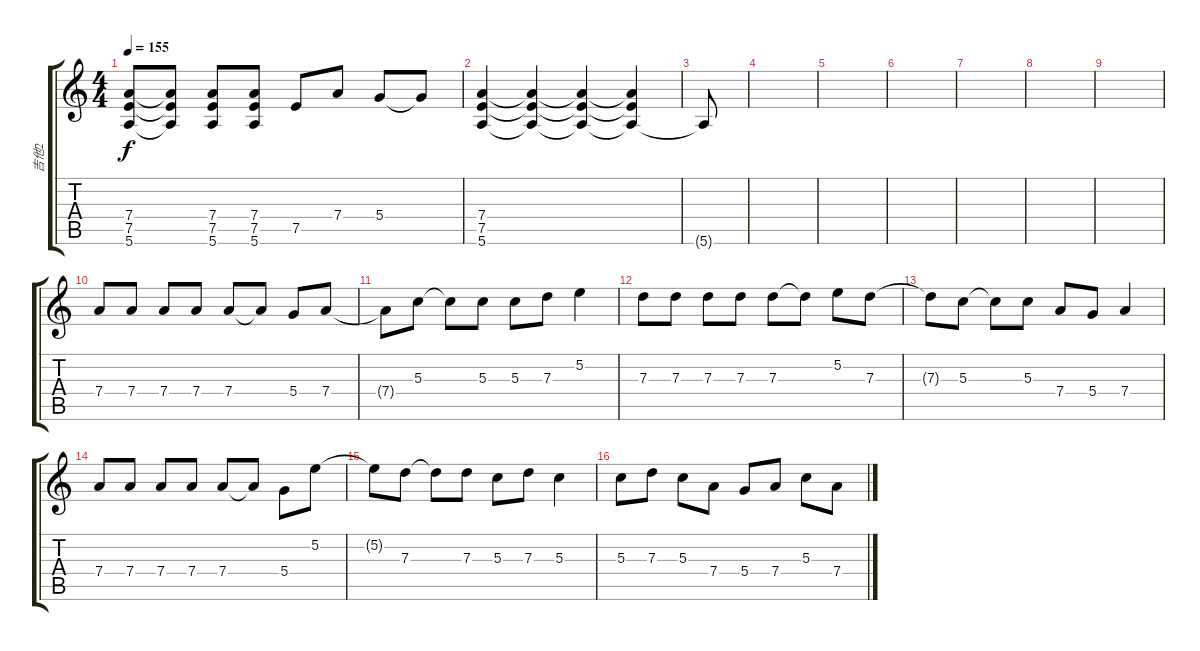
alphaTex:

\track ("吉他2" "吉他2") {instrument distortionguitar}
\staff {score tabs}
\tuning (E4 B3 G3 D3 A2 E2) {hide}
\ts (4 4)
\tempo 155
\clef g2
\ks c
(7.4 7.5 5.6).8{dy f} (7.4{t} 7.5{t} 5.6{t}).8 (7.4 7.5 5.6).8 (7.4 7.5 5.6).8 7.5.8 7.4.8 5.4.8 5.4{t}.8 |
(7.4 7.5 5.6).4 (7.4{t} 7.5{t} 5.6{t}).4 (7.4{t} 7.5{t} 5.6{t}).4 (7.4{t} 7.5{t} 5.6{t}).4 |
5.6{t}.8 |
|
|
|
|
|
|
7.4.8{volume 15 instrument distortionguitar} 7.4.8 7.4.8 7.4.8 7.4.8 7.4{t}.8 5.4.8 7.4.8 |
7.4{t}.8 5.3.8 5.3{t}.8 5.3.8 5.3.8 7.3.8 5.2.4 |
7.3.8 7.3.8 7.3.8 7.3.8 7.3.8 7.3{t}.8 5.2.8 7.3.8 |
7.3{t}.8 5.3.8 5.3{t}.8 5.3.8 7.4.8 5.4.8 7.4.4 |
7.4.8{volume 15} 7.4.8 7.4.8 7.4.8 7.4.8 7.4{t}.8 5.4.8 5.2.8 |
5.2{t}.8 7.3.8 7.3{t}.8 7.3.8 5.3.8 7.3.8 5.3.4 |
5.3.8 7.3.8 5.3.8 7.4.8 5.4.8 7.4.8 5.3.8 7.4.8
